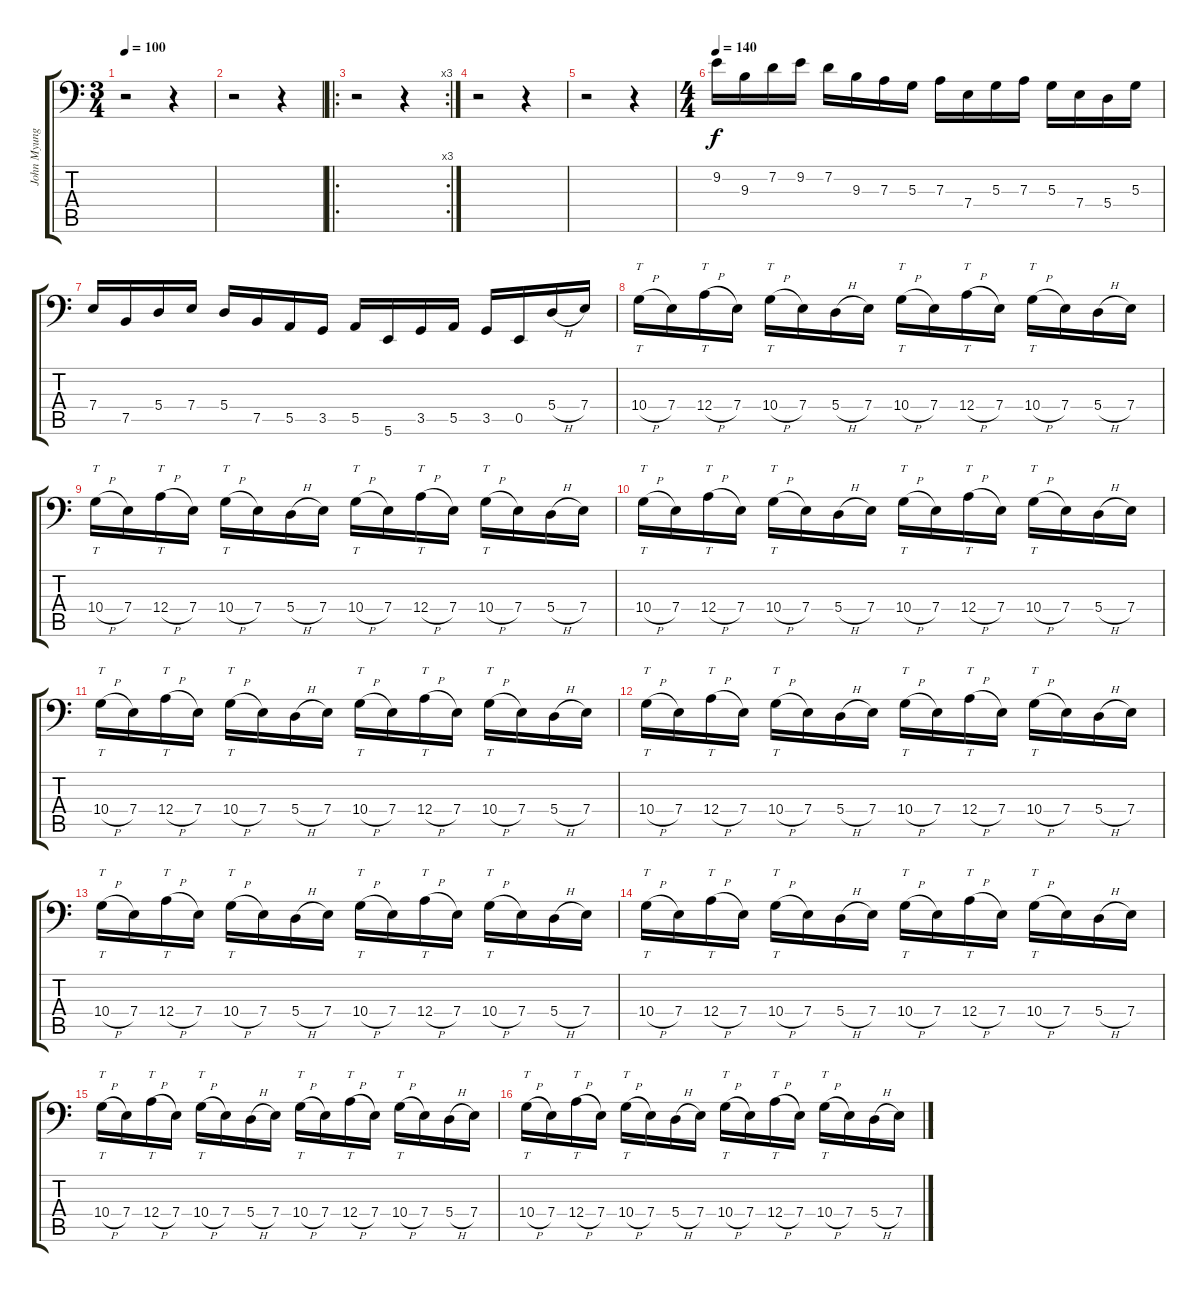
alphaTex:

\track ("John Myung" "John Myung") {instrument electricbassfinger}
\staff {score tabs}
\tuning (C3 G2 D2 A1 E1 B0) {hide}
\ts (3 4)
\tempo 100
\clef f4
\ks c
r.2{dy f} r.4 |
r.2 r.4 |
\ro
\rc 3
r.2 r.4 |
r.2 r.4 |
r.2 r.4 |
\ts (4 4)
\tempo 140
9.2.16 9.3.16 7.2.16 9.2.16 7.2.16 9.3.16 7.3.16 5.3.16 7.3.16 7.4.16 5.3.16 7.3.16 5.3.16 7.4.16 5.4.16 5.3.16 |
7.4.16 7.5.16 5.4.16 7.4.16 5.4.16 7.5.16 5.5.16 3.5.16 5.5.16 5.6.16 3.5.16 5.5.16 3.5.16 0.5.16 5.4{h}.16 7.4.16 |
10.4{h}.16{tt} 7.4.16 12.4{h}.16{tt} 7.4.16 10.4{h}.16{tt} 7.4.16 5.4{h}.16 7.4.16 10.4{h}.16{tt} 7.4.16 12.4{h}.16{tt} 7.4.16 10.4{h}.16{tt} 7.4.16 5.4{h}.16 7.4.16 |
10.4{h}.16{tt} 7.4.16 12.4{h}.16{tt} 7.4.16 10.4{h}.16{tt} 7.4.16 5.4{h}.16 7.4.16 10.4{h}.16{tt} 7.4.16 12.4{h}.16{tt} 7.4.16 10.4{h}.16{tt} 7.4.16 5.4{h}.16 7.4.16 |
10.4{h}.16{tt} 7.4.16 12.4{h}.16{tt} 7.4.16 10.4{h}.16{tt} 7.4.16 5.4{h}.16 7.4.16 10.4{h}.16{tt} 7.4.16 12.4{h}.16{tt} 7.4.16 10.4{h}.16{tt} 7.4.16 5.4{h}.16 7.4.16 |
10.4{h}.16{tt} 7.4.16 12.4{h}.16{tt} 7.4.16 10.4{h}.16{tt} 7.4.16 5.4{h}.16 7.4.16 10.4{h}.16{tt} 7.4.16 12.4{h}.16{tt} 7.4.16 10.4{h}.16{tt} 7.4.16 5.4{h}.16 7.4.16 |
10.4{h}.16{tt} 7.4.16 12.4{h}.16{tt} 7.4.16 10.4{h}.16{tt} 7.4.16 5.4{h}.16 7.4.16 10.4{h}.16{tt} 7.4.16 12.4{h}.16{tt} 7.4.16 10.4{h}.16{tt} 7.4.16 5.4{h}.16 7.4.16 |
10.4{h}.16{tt} 7.4.16 12.4{h}.16{tt} 7.4.16 10.4{h}.16{tt} 7.4.16 5.4{h}.16 7.4.16 10.4{h}.16{tt} 7.4.16 12.4{h}.16{tt} 7.4.16 10.4{h}.16{tt} 7.4.16 5.4{h}.16 7.4.16 |
10.4{h}.16{tt} 7.4.16 12.4{h}.16{tt} 7.4.16 10.4{h}.16{tt} 7.4.16 5.4{h}.16 7.4.16 10.4{h}.16{tt} 7.4.16 12.4{h}.16{tt} 7.4.16 10.4{h}.16{tt} 7.4.16 5.4{h}.16 7.4.16 |
10.4{h}.16{tt} 7.4.16 12.4{h}.16{tt} 7.4.16 10.4{h}.16{tt} 7.4.16 5.4{h}.16 7.4.16 10.4{h}.16{tt} 7.4.16 12.4{h}.16{tt} 7.4.16 10.4{h}.16{tt} 7.4.16 5.4{h}.16 7.4.16 |
10.4{h}.16{tt} 7.4.16 12.4{h}.16{tt} 7.4.16 10.4{h}.16{tt} 7.4.16 5.4{h}.16 7.4.16 10.4{h}.16{tt} 7.4.16 12.4{h}.16{tt} 7.4.16 10.4{h}.16{tt} 7.4.16 5.4{h}.16 7.4.16
